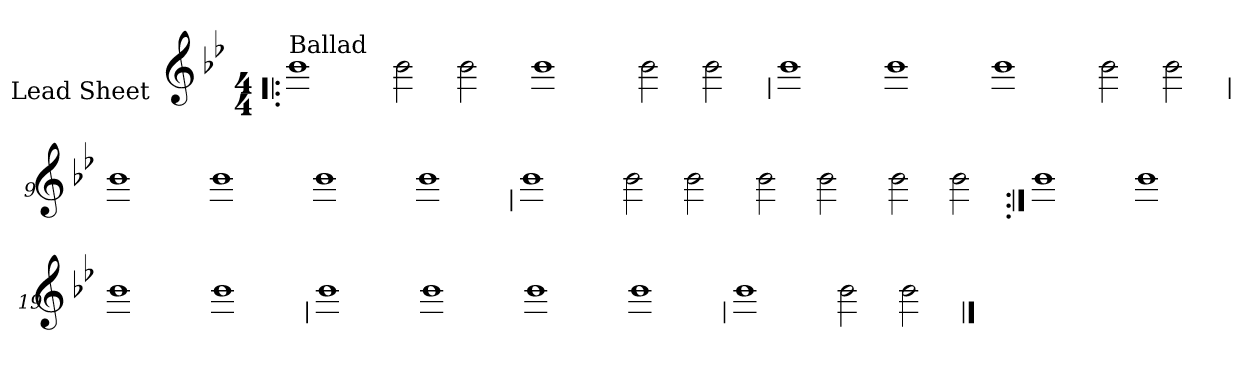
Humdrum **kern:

**kern
*part1
*staff1
*I"Lead Sheet
*stria0
*clefG2
*k[b-e-]
*B-:
*M4/4
=1!|:
!LO:TX:a:t=Ballad
1b-
=2-
2b-
2b-
=3-
1b-
=4-
2b-
2b-
!!LO:LB:g=z
=5
1b-
=6-
1b-
=7-
1b-
=8-
2b-
2b-
!!LO:LB:g=z
=9
1b-
=10-
1b-
=11-
1b-
=12-
1b-
!!LO:LB:g=z
=13
1b-
=14-
2b-
2b-
=15-
2b-
2b-
=16-
2b-
2b-
!!LO:LB:g=z
=17:|!
1b-
=18-
1b-
=19-
1b-
=20-
1b-
!!LO:LB:g=z
=21
1b-
=22-
1b-
=23-
1b-
=24-
1b-
!!LO:LB:g=z
=25
1b-
=26-
2b-
2b-
==
*-
